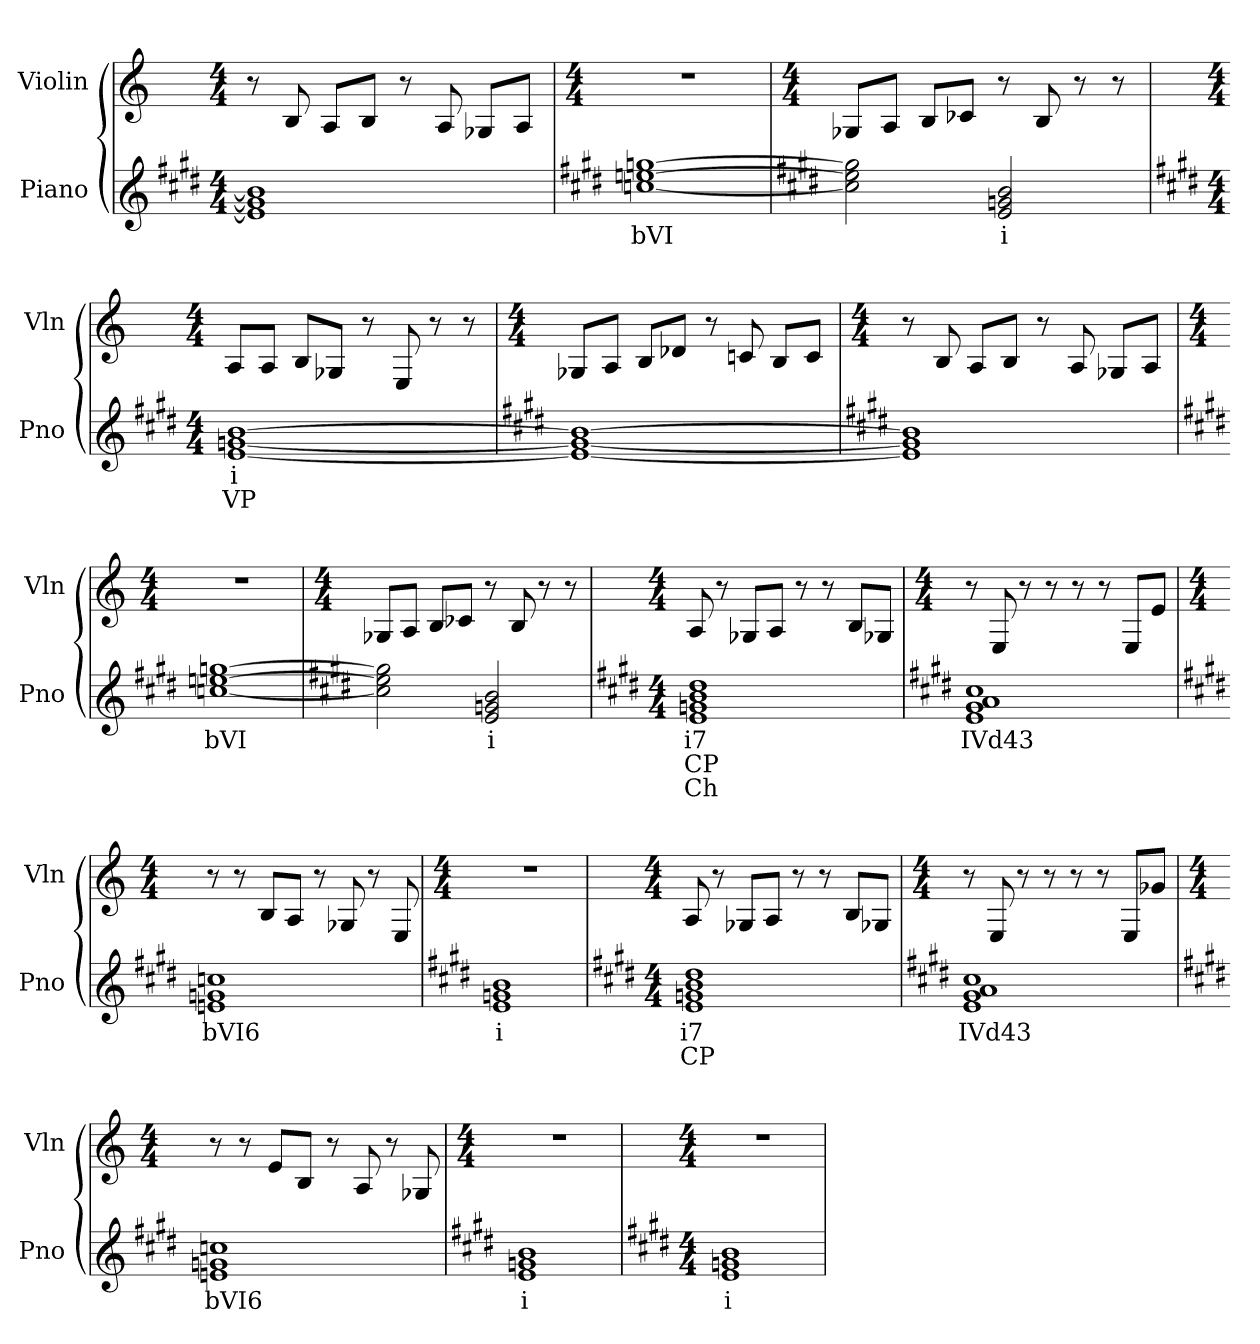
**kern	**text	**text	**text	**kern
*part2	*part2	*part2	*part2	*part1
*staff2	*staff2	*staff2	*staff2	*staff1
*I"Piano	*	*	*	*I"Violin
*I'Pno	*	*	*	*I'Vln
*k[f#c#g#d#]	*	*	*	*
*E:	*	*	*	*
*M4/4	*	*	*	*M4/4
=	=	=	=	=
1e] 1gn] 1b]	.	.	.	8r
.	.	.	.	8B
.	.	.	.	8AL
.	.	.	.	8BJ
.	.	.	.	8r
.	.	.	.	8A
.	.	.	.	8G-XL
.	.	.	.	8AJ
=	=	=	=	=
*k[f#c#g#d#]	*	*	*	*
*E:	*	*	*	*
*	*	*	*	*M4/4
[1ccn [1een [1ggn	bVI	.	.	1r
=	=	=	=	=
*k[f#c#g#d#]	*	*	*	*
*E:	*	*	*	*
*	*	*	*	*M4/4
2ccn] 2een] 2ggn]	.	.	.	8G-XL
.	.	.	.	8AJ
.	.	.	.	8BL
.	.	.	.	8c-XJ
2e 2gn 2b	i	.	.	8r
.	.	.	.	8B
.	.	.	.	8r
.	.	.	.	8r
=	=	=	=	=
*k[f#c#g#d#]	*	*	*	*
*E:	*	*	*	*
*M4/4	*	*	*	*M4/4
[1e [1gn [1b	i	VP	.	8AL
.	.	.	.	8AJ
.	.	.	.	8BL
.	.	.	.	8G-XJ
.	.	.	.	8r
.	.	.	.	8E
.	.	.	.	8r
.	.	.	.	8r
=	=	=	=	=
*k[f#c#g#d#]	*	*	*	*
*E:	*	*	*	*
*	*	*	*	*M4/4
1e_ 1gn_ 1b_	.	.	.	8G-XL
.	.	.	.	8AJ
.	.	.	.	8BL
.	.	.	.	8d-XJ
.	.	.	.	8r
.	.	.	.	8cn
.	.	.	.	8BL
.	.	.	.	8cJ
=	=	=	=	=
*k[f#c#g#d#]	*	*	*	*
*E:	*	*	*	*
*	*	*	*	*M4/4
1e] 1gn] 1b]	.	.	.	8r
.	.	.	.	8B
.	.	.	.	8AL
.	.	.	.	8BJ
.	.	.	.	8r
.	.	.	.	8A
.	.	.	.	8G-XL
.	.	.	.	8AJ
=	=	=	=	=
*k[f#c#g#d#]	*	*	*	*
*E:	*	*	*	*
*	*	*	*	*M4/4
[1ccn [1een [1ggn	bVI	.	.	1r
=	=	=	=	=
*k[f#c#g#d#]	*	*	*	*
*E:	*	*	*	*
*	*	*	*	*M4/4
2ccn] 2een] 2ggn]	.	.	.	8G-XL
.	.	.	.	8AJ
.	.	.	.	8BL
.	.	.	.	8c-XJ
2e 2gn 2b	i	.	.	8r
.	.	.	.	8B
.	.	.	.	8r
.	.	.	.	8r
=	=	=	=	=
*k[f#c#g#d#]	*	*	*	*
*E:	*	*	*	*
*M4/4	*	*	*	*M4/4
1e 1gn 1b 1dd#	i7	CP	Ch	8A
.	.	.	.	8r
.	.	.	.	8G-XL
.	.	.	.	8AJ
.	.	.	.	8r
.	.	.	.	8r
.	.	.	.	8BL
.	.	.	.	8G-XJ
=	=	=	=	=
*k[f#c#g#d#]	*	*	*	*
*E:	*	*	*	*
*	*	*	*	*M4/4
1e 1g# 1a 1cc#	IVd43	.	.	8r
.	.	.	.	8E
.	.	.	.	8r
.	.	.	.	8r
.	.	.	.	8r
.	.	.	.	8r
.	.	.	.	8EL
.	.	.	.	8eJ
=	=	=	=	=
*k[f#c#g#d#]	*	*	*	*
*E:	*	*	*	*
*	*	*	*	*M4/4
1en 1gn 1ccn	bVI6	.	.	8r
.	.	.	.	8r
.	.	.	.	8BL
.	.	.	.	8AJ
.	.	.	.	8r
.	.	.	.	8G-X
.	.	.	.	8r
.	.	.	.	8E
=	=	=	=	=
*k[f#c#g#d#]	*	*	*	*
*E:	*	*	*	*
*	*	*	*	*M4/4
1e 1gn 1b	i	.	.	1r
=	=	=	=	=
*k[f#c#g#d#]	*	*	*	*
*E:	*	*	*	*
*M4/4	*	*	*	*M4/4
1e 1gn 1b 1dd#	i7	CP	.	8A
.	.	.	.	8r
.	.	.	.	8G-XL
.	.	.	.	8AJ
.	.	.	.	8r
.	.	.	.	8r
.	.	.	.	8BL
.	.	.	.	8G-XJ
=	=	=	=	=
*k[f#c#g#d#]	*	*	*	*
*E:	*	*	*	*
*	*	*	*	*M4/4
1e 1g# 1a 1cc#	IVd43	.	.	8r
.	.	.	.	8E
.	.	.	.	8r
.	.	.	.	8r
.	.	.	.	8r
.	.	.	.	8r
.	.	.	.	8EL
.	.	.	.	8g-XJ
=	=	=	=	=
*k[f#c#g#d#]	*	*	*	*
*E:	*	*	*	*
*	*	*	*	*M4/4
1en 1gn 1ccn	bVI6	.	.	8r
.	.	.	.	8r
.	.	.	.	8eL
.	.	.	.	8BJ
.	.	.	.	8r
.	.	.	.	8A
.	.	.	.	8r
.	.	.	.	8G-X
=	=	=	=	=
*k[f#c#g#d#]	*	*	*	*
*E:	*	*	*	*
*	*	*	*	*M4/4
1e 1gn 1b	i	.	.	1r
=	=	=	=	=
*k[f#c#g#d#]	*	*	*	*
*E:	*	*	*	*
*M4/4	*	*	*	*M4/4
1e 1gn 1b	i	.	.	1r
=	=	=	=	=
*-	*-	*-	*-	*-
